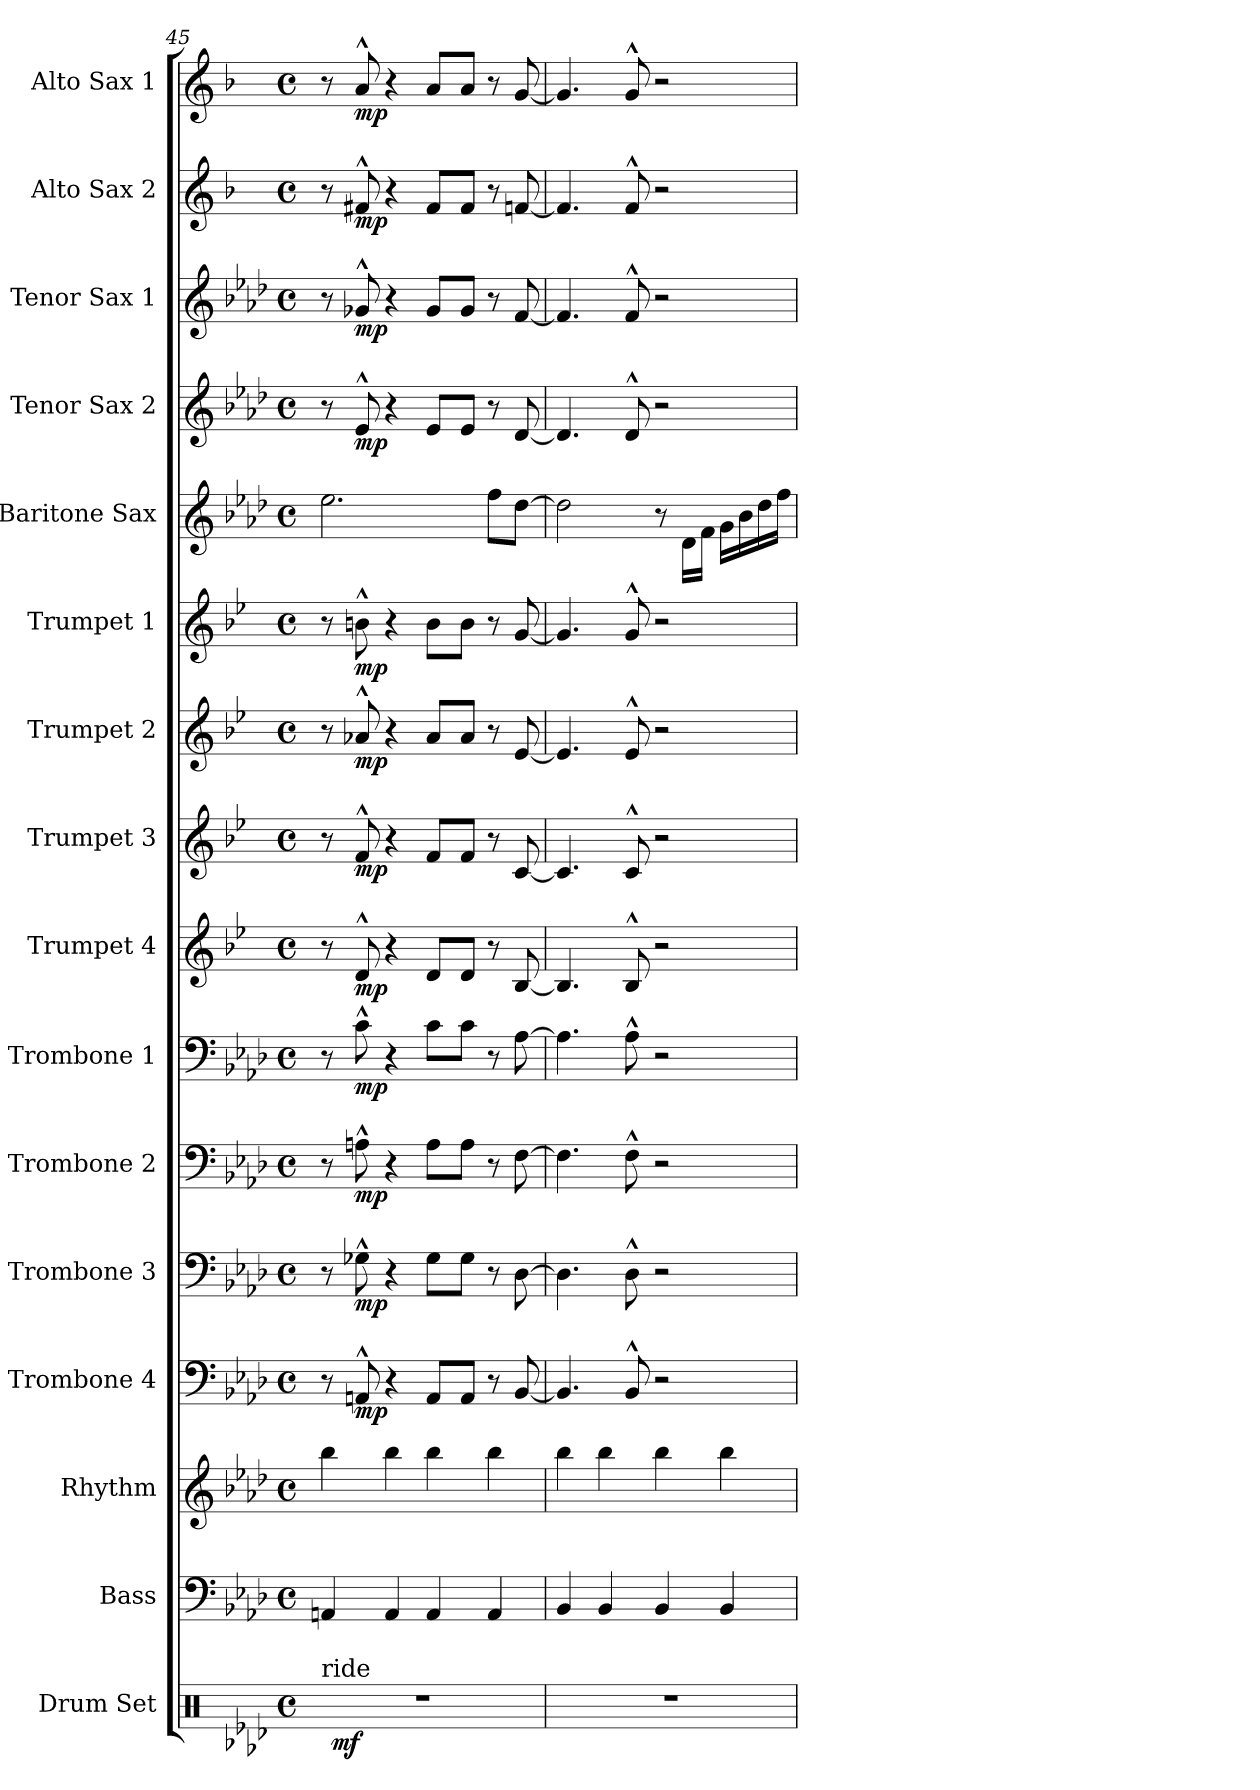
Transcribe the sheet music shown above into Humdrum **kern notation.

**kern	**dynam	**kern	**kern	**kern	**dynam	**kern	**dynam	**kern	**dynam	**kern	**dynam	**kern	**dynam	**kern	**dynam	**kern	**dynam	**kern	**dynam	**kern	**kern	**dynam	**kern	**dynam	**kern	**dynam	**kern	**dynam
*part16	*part16	*part15	*part14	*part13	*part13	*part12	*part12	*part11	*part11	*part10	*part10	*part9	*part9	*part8	*part8	*part7	*part7	*part6	*part6	*part5	*part4	*part4	*part3	*part3	*part2	*part2	*part1	*part1
*staff16	*staff16	*staff15	*staff14	*staff13	*staff13	*staff12	*staff12	*staff11	*staff11	*staff10	*staff10	*staff9	*staff9	*staff8	*staff8	*staff7	*staff7	*staff6	*staff6	*staff5	*staff4	*staff4	*staff3	*staff3	*staff2	*staff2	*staff1	*staff1
*I"Drum Set	*	*I"Bass	*I"Rhythm	*I"Trombone 4	*	*I"Trombone 3	*	*I"Trombone 2	*	*I"Trombone 1	*	*I"Trumpet 4	*	*I"Trumpet 3	*	*I"Trumpet 2	*	*I"Trumpet 1	*	*I"Baritone Sax	*I"Tenor Sax 2	*	*I"Tenor Sax 1	*	*I"Alto Sax 2	*	*I"Alto Sax 1	*
*I'Drums	*	*I'Bass	*	*I'Bone 4	*	*I'Bone 3	*	*I'Bone 2	*	*I'Bone 1	*	*I'Tpt 4	*	*I'Tpt 3	*	*I'Tpt 2	*	*I'Tpt 1	*	*I'Bari Sax	*I'Tenor 2	*	*I'Tenor 1	*	*I'Alto 2	*	*I'Alto 1	*
*clefX	*	*clefF4	*clefG2	*clefF4	*	*clefF4	*	*clefF4	*	*clefF4	*	*clefG2	*	*clefG2	*	*clefG2	*	*clefG2	*	*clefG2	*clefG2	*	*clefG2	*	*clefG2	*	*clefG2	*
*	*	*ITrd7c12	*ITrd7c12	*	*	*	*	*	*	*	*	*ITrd1c2	*	*ITrd1c2	*	*ITrd1c2	*	*ITrd1c2	*	*ITrd12c21	*ITrd8c14	*	*ITrd8c14	*	*ITrd5c9	*	*ITrd5c9	*
*k[b-e-a-d-]	*	*k[b-e-a-d-]	*k[b-e-a-d-]	*k[b-e-a-d-]	*	*k[b-e-a-d-]	*	*k[b-e-a-d-]	*	*k[b-e-a-d-]	*	*k[b-e-a-d-]	*	*k[b-e-a-d-]	*	*k[b-e-a-d-]	*	*k[b-e-a-d-]	*	*k[b-e-a-d-]	*k[b-e-a-d-]	*	*k[b-e-a-d-]	*	*k[b-e-a-d-]	*	*k[b-e-a-d-]	*
*A-:	*	*A-:	*A-:	*A-:	*	*A-:	*	*A-:	*	*A-:	*	*A-:	*	*A-:	*	*A-:	*	*A-:	*	*A-:	*A-:	*	*A-:	*	*A-:	*	*A-:	*
*M4/4	*	*M4/4	*M4/4	*M4/4	*	*M4/4	*	*M4/4	*	*M4/4	*	*M4/4	*	*M4/4	*	*M4/4	*	*M4/4	*	*M4/4	*M4/4	*	*M4/4	*	*M4/4	*	*M4/4	*
*met(c)	*	*met(c)	*met(c)	*met(c)	*	*met(c)	*	*met(c)	*	*met(c)	*	*met(c)	*	*met(c)	*	*met(c)	*	*met(c)	*	*met(c)	*met(c)	*	*met(c)	*	*met(c)	*	*met(c)	*
=45	=45	=45	=45	=45	=45	=45	=45	=45	=45	=45	=45	=45	=45	=45	=45	=45	=45	=45	=45	=45	=45	=45	=45	=45	=45	=45	=45	=45
*^	*	*	*	*	*	*	*	*	*	*	*	*	*	*	*	*	*	*	*	*	*	*	*	*	*	*	*	*
!LO:TX:a:t=ride	!	!	!	!	!	!	!	!	!	!	!	!	!	!	!	!	!	!	!	!	!	!	!	!	!	!	!	!	!
1r	32ryy	.	4AAAn/	4b-\	8r	.	8r	.	8r	.	8r	.	8r	.	8r	.	8r	.	8r	.	2.e-\	8r	.	8r	.	8r	.	8r	.
!	!	!LO:DY:b	!	!	!	!	!	!	!	!	!	!	!	!	!	!	!	!	!	!	!	!	!	!	!	!	!	!	!
.	2ryy	mf	.	.	.	.	.	.	.	.	.	.	.	.	.	.	.	.	.	.	.	.	.	.	.	.	.	.	.
!	!	!	!	!	!	!LO:DY:b	!	!LO:DY:b	!	!LO:DY:b	!	!LO:DY:b	!	!LO:DY:b	!	!LO:DY:b	!	!LO:DY:b	!	!LO:DY:b	!	!	!LO:DY:b	!	!LO:DY:b	!	!LO:DY:b	!	!LO:DY:b
.	.	.	.	.	8AAn^^>/	mp	8G-X^^>\	mp	8An^^>\	mp	8c^^>\	mp	8c^^>/	mp	8e-^^>/	mp	8g-X^^>/	mp	8an^^>\	mp	.	8E-^^>/	mp	8G-X^^>/	mp	8An^^>/	mp	8c^^>/	mp
.	.	.	4AAA/	4b-\	4r	.	4r	.	4r	.	4r	.	4r	.	4r	.	4r	.	4r	.	.	4r	.	4r	.	4r	.	4r	.
.	.	.	4AAA/	4b-\	8AA/L	.	8G-\L	.	8A\L	.	8c\L	.	8c/L	.	8e-/L	.	8g-/L	.	8a\L	.	.	8E-/L	.	8G-/L	.	8A/L	.	8c/L	.
.	4...ryy	.	.	.	.	.	.	.	.	.	.	.	.	.	.	.	.	.	.	.	.	.	.	.	.	.	.	.	.
.	.	.	.	.	8AA/J	.	8G-\J	.	8A\J	.	8c\J	.	8c/J	.	8e-/J	.	8g-/J	.	8a\J	.	.	8E-/J	.	8G-/J	.	8A/J	.	8c/J	.
.	.	.	4AAA/	4b-\	8r	.	8r	.	8r	.	8r	.	8r	.	8r	.	8r	.	8r	.	8f\L	8r	.	8r	.	8r	.	8r	.
.	.	.	.	.	[8BB-/	.	[8D-\	.	[8F\	.	[8A-\	.	[8A-/	.	[8B-/	.	[8d-/	.	[8f/	.	[8d-\J	[8D-/	.	[8F/	.	[8A-X/	.	[8B-/	.
*v	*v	*	*	*	*	*	*	*	*	*	*	*	*	*	*	*	*	*	*	*	*	*	*	*	*	*	*	*	*
=46	=46	=46	=46	=46	=46	=46	=46	=46	=46	=46	=46	=46	=46	=46	=46	=46	=46	=46	=46	=46	=46	=46	=46	=46	=46	=46	=46	=46
1r	.	4BBB-/	4b-\	4.BB-/]	.	4.D-\]	.	4.F\]	.	4.A-\]	.	4.A-/]	.	4.B-/]	.	4.d-/]	.	4.f/]	.	2d-\]	4.D-/]	.	4.F/]	.	4.A-/]	.	4.B-/]	.
.	.	4BBB-/	4b-\	.	.	.	.	.	.	.	.	.	.	.	.	.	.	.	.	.	.	.	.	.	.	.	.	.
.	.	.	.	8BB-^^>/	.	8D-^^>\	.	8F^^>\	.	8A-^^>\	.	8A-^^>/	.	8B-^^>/	.	8d-^^>/	.	8f^^>/	.	.	8D-^^>/	.	8F^^>/	.	8A-^^>/	.	8B-^^>/	.
.	.	4BBB-/	4b-\	2r	.	2r	.	2r	.	2r	.	2r	.	2r	.	2r	.	2r	.	8r	2r	.	2r	.	2r	.	2r	.
.	.	.	.	.	.	.	.	.	.	.	.	.	.	.	.	.	.	.	.	16D-\LL	.	.	.	.	.	.	.	.
.	.	.	.	.	.	.	.	.	.	.	.	.	.	.	.	.	.	.	.	16F\JJ	.	.	.	.	.	.	.	.
.	.	4BBB-/	4b-\	.	.	.	.	.	.	.	.	.	.	.	.	.	.	.	.	16G\LL	.	.	.	.	.	.	.	.
.	.	.	.	.	.	.	.	.	.	.	.	.	.	.	.	.	.	.	.	16B-\	.	.	.	.	.	.	.	.
.	.	.	.	.	.	.	.	.	.	.	.	.	.	.	.	.	.	.	.	16d-\	.	.	.	.	.	.	.	.
.	.	.	.	.	.	.	.	.	.	.	.	.	.	.	.	.	.	.	.	16f\JJ	.	.	.	.	.	.	.	.
=	=	=	=	=	=	=	=	=	=	=	=	=	=	=	=	=	=	=	=	=	=	=	=	=	=	=	=	=
*-	*-	*-	*-	*-	*-	*-	*-	*-	*-	*-	*-	*-	*-	*-	*-	*-	*-	*-	*-	*-	*-	*-	*-	*-	*-	*-	*-	*-
